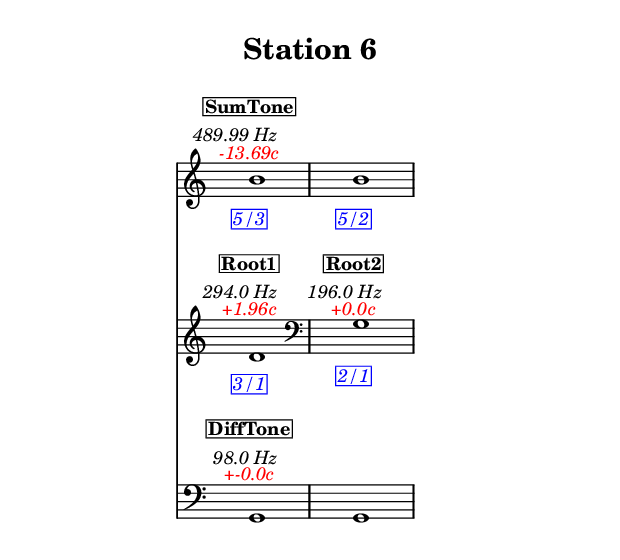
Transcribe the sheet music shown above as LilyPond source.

\version "2.20.0"
\language "english"

#(set-default-paper-size "a6" 'portrait)
#(set-global-staff-size 16)

\header {
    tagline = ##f
    title = \markup {
        \pad-around
            #3
            "Station 6"
        }
}

\layout {
    indent = #25
}

\paper {
    systems-per-page = 1
}

\score {
    \new Score
    <<
        \new Staff
        \with
        {
            \remove Time_signature_engraver
        }
        {
            \clef "treble"
            b'1
            - \tweak color #red
            ^ \markup {
                \halign
                    #0
                    \italic
                        {
                            -13.69c
                        }
                }
            ^ \markup {
                \halign
                    #1
                    \italic
                        {
                            489.99
                            Hz
                        }
                }
            ^ \markup {
                \pad-around
                    #1
                    \box
                        \vcenter
                            \halign
                                #0
                                \bold
                                    {
                                        SumTone
                                    }
                }
            - \tweak color #blue
            _ \markup {
                \pad-around
                    #1
                    \box
                        \halign
                            #0
                            \italic
                                {
                                    5/3
                                }
                }
            \override Score.NonMusicalPaperColumn.padding = #5
            \clef "treble"
            b'1
            - \tweak color #blue
            _ \markup {
                \pad-around
                    #1
                    \box
                        \halign
                            #0
                            \italic
                                {
                                    5/2
                                }
                }
        }
        \new Staff
        \with
        {
            \remove Time_signature_engraver
        }
        {
            \clef "treble"
            d'1
            - \tweak color #red
            ^ \markup {
                \halign
                    #0
                    \italic
                        {
                            +1.96c
                        }
                }
            ^ \markup {
                \halign
                    #1
                    \italic
                        {
                            294.0
                            Hz
                        }
                }
            ^ \markup {
                \pad-around
                    #1
                    \box
                        \vcenter
                            \halign
                                #0
                                \bold
                                    {
                                        Root1
                                    }
                }
            - \tweak color #blue
            _ \markup {
                \pad-around
                    #1
                    \box
                        \halign
                            #0
                            \italic
                                {
                                    3/1
                                }
                }
            \clef "bass"
            g1
            - \tweak color #red
            ^ \markup {
                \halign
                    #0
                    \italic
                        {
                            +0.0c
                        }
                }
            ^ \markup {
                \halign
                    #1
                    \italic
                        {
                            196.0
                            Hz
                        }
                }
            ^ \markup {
                \pad-around
                    #1
                    \box
                        \vcenter
                            \halign
                                #0
                                \bold
                                    {
                                        Root2
                                    }
                }
            - \tweak color #blue
            _ \markup {
                \pad-around
                    #1
                    \box
                        \halign
                            #0
                            \italic
                                {
                                    2/1
                                }
                }
        }
        \new Staff
        \with
        {
            \remove Time_signature_engraver
        }
        {
            \clef "bass"
            g,1
            - \tweak color #red
            ^ \markup {
                \halign
                    #0
                    \italic
                        {
                            +-0.0c
                        }
                }
            ^ \markup {
                \halign
                    #1
                    \italic
                        {
                            98.0
                            Hz
                        }
                }
            ^ \markup {
                \pad-around
                    #1
                    \box
                        \vcenter
                            \halign
                                #0
                                \bold
                                    {
                                        DiffTone
                                    }
                }
            \clef "bass"
            g,1
        }
    >>
}